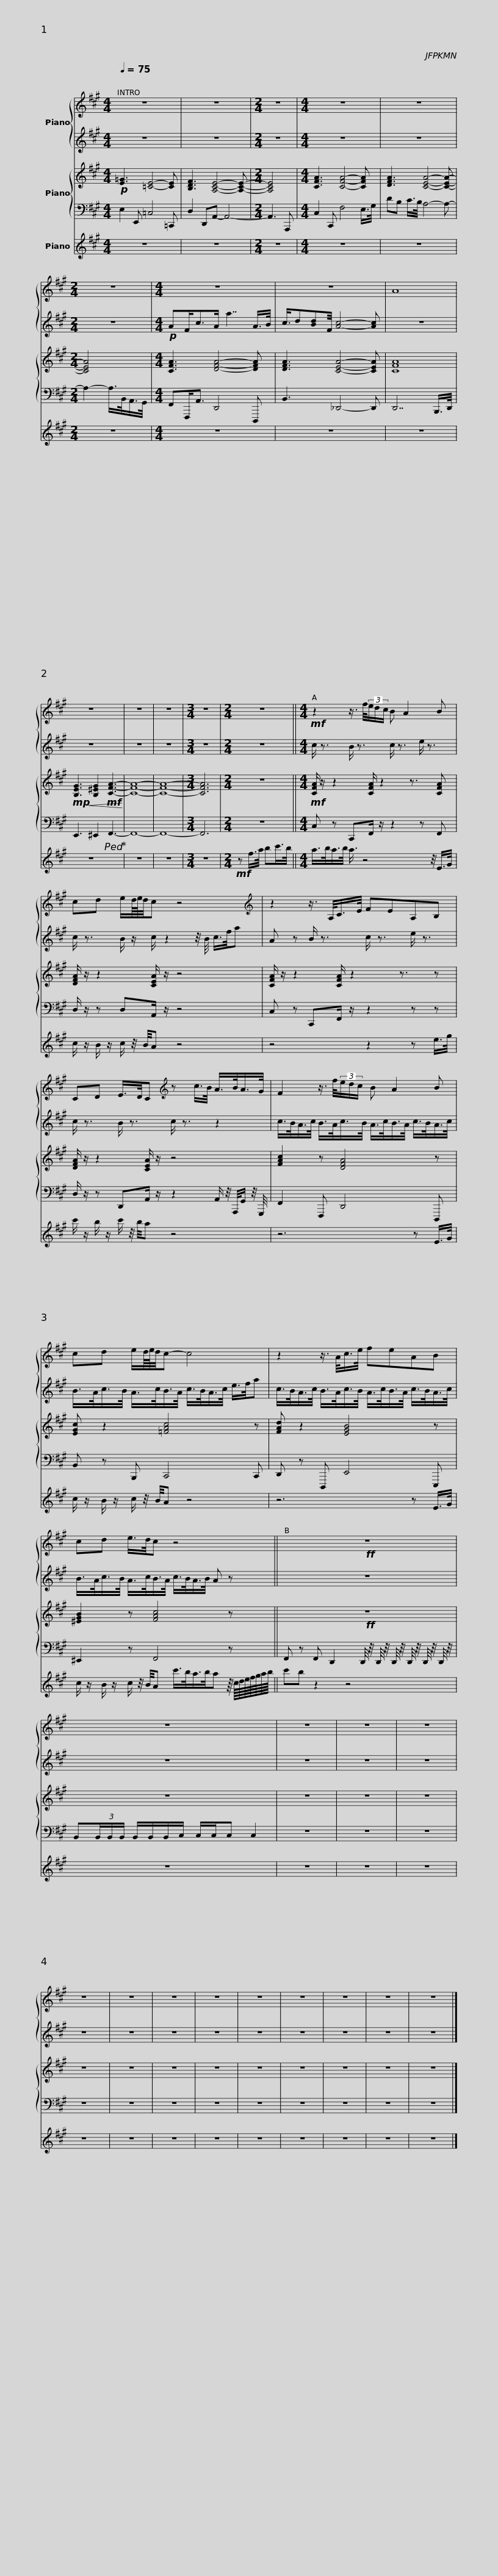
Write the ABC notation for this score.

X:1
%%score { 1 | 2 } { 3 | 4 } 5
L:1/8
Q:1/4=75
M:4/4
I:linebreak $
K:A
V:1 treble+15
V:2 treble
V:3 treble
V:4 bass
V:5 treble
V:1
 z8 | z8 |[M:2/4] z4 |[M:4/4] z8 | z8 |$ %5
[M:2/4] z4 |[M:4/4] z8 | z8 | A8 | z8 | %10
 z8 |$ z8 |[M:3/4] z6 |[M:2/4] z4 ||[M:4/4]!mf! z2 z3/4 f/4(3e/d/c/ B A2 B |$ %15
 cd e/d/8e/8d/4c z4 |[K:treble] z2 z3/4 A,/<C/E/4 FEA,B, |$ CD E/>D/C[K:treble+15] z c/>B/ A/>B/A/>G/ | F2 z3/4 f/4(3e/d/c/ B A2 B |$ cd e/d/8e/8d/4c- c4 | %20
 z2 z3/4 A/<c/e/4 feAB |$ cd e/>d/c z4 ||$!ff! z8 | z8 | z8 | %25
 z8 | z8 | z8 |$ z8 | z8 | %30
 z8 | z8 | z8 | z8 | z8 | %35
 z8 |] %36
V:2
 z8 | z8 |[M:2/4] z4 |[M:4/4] z8 | z8 |$ %5
[M:2/4] z4 |[M:4/4]!p! AF<cA/ a7/2 A/>B/ | c3/4d[Bd]F/4 [Ac]4- [Ac] | z8 | z8 | %10
 z8 |$ z8 |[M:3/4] z6 |[M:2/4] z4 ||[M:4/4] c/ z3/2 B/ z3/2 c/ z3/2 e/ z3/2 |$ %15
 c/ z3/2 B/ z/ c/ z2 z/4 B/4 c/>f/a | A z B/ z3/2 c/ z3/2 e/ z3/2 |$ c/ z3/2 B/ z3/2 c/ z3/2 z2 | c/>B/A/>c/ B/>A/c/>B/ A/>c/B/>A/ c/>B/A/>c/ |$ B/>A/c/>B/ A/>c/B/>A/ c/>B/A/>c/ e/>f/a | %20
 c/>B/A/>c/ B/>A/c/>B/ A/>c/B/>A/ c/>B/A/>c/ |$ B/>A/c/>B/ A/>c/B/>A/ c/>B/A/>B/ A z ||$ z8 | z8 | z8 | %25
 z8 | z8 | z8 |$ z8 | z8 | %30
 z8 | z8 | z8 | z8 | z8 | %35
 z8 |] %36
V:3
!p! [E=G]3 [=CE]4- [CE] | [B,DF]3 [A,CE]4- [A,CE]- |[M:2/4] [A,CE]4 |[M:4/4] [CFA]3 [CFA]4- [CFA] | [DFA]3 [CEA]4- [CEA]- |$ %5
[M:2/4] [CEA]4 |[M:4/4] [CFA]3 [DFA]4- [DFA] | [DFA]3 [CEA]4- [CEA] | [CFA]8 |!mp!!<(! [B,EG]3 [B,^EG]2!mf! [CFA]3-!<)! | %10
 [CFA]8- |$ [CFA]8- |[M:3/4] [CFA]6 |[M:2/4] z4 ||[M:4/4]!mf! [CFA]/ z/ z2 [CFA]/ z2 z3/2 [CFA] |$ %15
 [DFA]/ z/ z2 [CEA]/ z/ z4 | [CFA]/ z/ z2 [CFA]/ z2 z3/2 z |$ [DFA]/ z/ z2 [CEA]/ z/ z4 | [FAc]2 z [DFA]4 z |$ [EGc] z2 [=FAc]4 z | %20
 [FAd] z2 [EGB]4 z |$ [^EGB]2 z [FAc]4 z ||$!ff! z8 | z8 | z8 | %25
 z8 | z8 | z8 |$ z8 | z8 | %30
 z8 | z8 | z8 | z8 | z8 | %35
 z8 |] %36
V:4
 E,2 E,, =C,4 =C,, | D,2 D,,A,,- A,,4- |[M:2/4] A,,3 A,,, |[M:4/4] C,2 C,, F,4 E,/>G,/ | DB, C/>B,/ A,4- A,- |$ %5
[M:2/4] A,2- A,/>B,,/A,,/>G,,/ |[M:4/4] F,,F,,,<A,, D,,4 D,,, | B,,3 _D,,4- D,, | D,,7 B,,,/>D,,/ | E,,3 ^E,,2!ped! F,,3-!ped-up! | %10
 F,,8- |$ F,,8- |[M:3/4] F,,6 |[M:2/4] z4 ||[M:4/4] C, z C,,F,,/ z/ z2 z F,, |$ %15
 D,/ z/ z D,A,,/ z/ z4 | C, z C,,F,,/ z/ z2 z z |$ D,/ z/ z D,,A,,/ z/ z2 A,,/ z/4 A,,,/4G,,/ z/4 G,,,/4 | F,,2 F,,, D,,4 D,,, |$ B,, z B,,, C,,4 C,, | %20
 D,, z D,,, E,,4 E,,, |$ ^E,,2 z F,,4 z ||$ F,, z F,, D,,2 D,,/4 z/4 D,,/4 z/4 D,,/4 z/4 D,,/4 z/4 D,,/4 z/4 D,,/4 z/4 | B,,(3B,,/B,,/B,,/ B,,/B,,/B,,/C,/ C,/C,/C, C,2 | z8 | %25
 z8 | z8 | z8 |$ z8 | z8 | %30
 z8 | z8 | z8 | z8 | z8 | %35
 z8 |] %36
V:5
 z8 | z8 |[M:2/4] z4 |[M:4/4] z8 | z8 |$ %5
[M:2/4] z4 |[M:4/4] z8 | z8 | z8 | z8 | %10
 z8 |$ z8 |[M:3/4] z6 |[M:2/4]!mf! z f/>a/ bc'/>b/ ||[M:4/4] a/>b/a/>b/ a3/4 z4 z/4 E/>G/ |$ %15
 c/ z/ B/ z/ c/ z/4 B/4A z4 | z4 z2 z e/>g/ |$ c'/ z/ b/ z/ c'/ z/4 b/4a z4 | z6 z E/>G/ |$ c/ z/ B/ z/ c/ z/4 B/4A z4 | %20
 z6 z E/>G/ |$ c/ z/ B/ z/ c/ z/4 B/4A c'/>b/a/>b/a z/8 c/8d/8e/8f/8g/8a/8b/8 ||$ c'b z2 z4 | z8 | z8 | %25
 z8 | z8 | z8 |$ z8 | z8 | %30
 z8 | z8 | z8 | z8 | z8 | %35
 z8 |] %36
